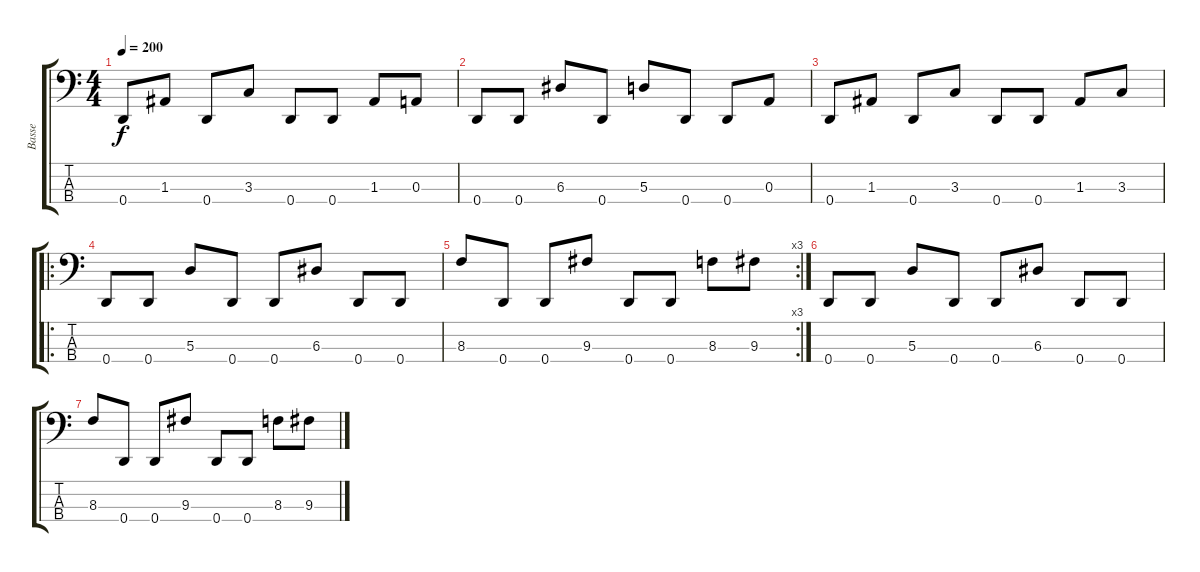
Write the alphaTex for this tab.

\track ("Basse" "Basse") {instrument electricbassfinger}
\staff {score tabs}
\tuning (G2 D2 A1 D1) {hide}
\ts (4 4)
\tempo 200
\clef f4
\ks c
0.4.8{dy f} 1.3.8 0.4.8 3.3.8 0.4.8 0.4.8 1.3.8 0.3.8 |
0.4.8 0.4.8 6.3.8 0.4.8 5.3.8 0.4.8 0.4.8 0.3.8 |
0.4.8 1.3.8 0.4.8 3.3.8 0.4.8 0.4.8 1.3.8 3.3.8 |
\ro
0.4.8 0.4.8 5.3.8 0.4.8 0.4.8 6.3.8 0.4.8 0.4.8 |
\rc 3
8.3.8 0.4.8 0.4.8 9.3.8 0.4.8 0.4.8 8.3.8 9.3.8 |
0.4.8 0.4.8 5.3.8 0.4.8 0.4.8 6.3.8 0.4.8 0.4.8 |
8.3.8 0.4.8 0.4.8 9.3.8 0.4.8 0.4.8 8.3.8 9.3.8
